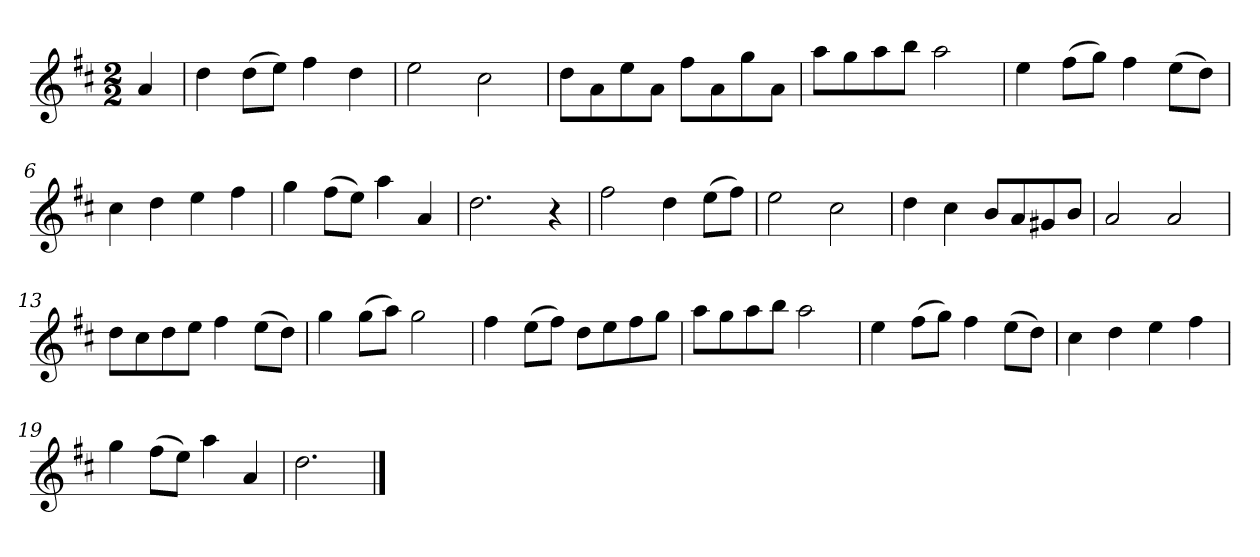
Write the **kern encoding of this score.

**kern
*part1
*staff1
*k[f#c#]
*M2/2
*MM120
=
4a
=1
4dd
(8ddL
8eeJ)
4ff#
4dd
=2
2ee
2cc#
=3
8ddL
8a
8ee
8aJ
8ff#L
8a
8gg
8aJ
=4
8aaL
8gg
8aa
8bbJ
2aa
=5
4ee
(8ff#L
8ggJ)
4ff#
(8eeL
8ddJ)
=6
4cc#
4dd
4ee
4ff#
=7
4gg
(8ff#L
8eeJ)
4aa
4a
=8
2.dd
4r
=9
2ff#
4dd
(8eeL
8ff#J)
=10
2ee
2cc#
=11
4dd
4cc#
8bL
8a
8g#X
8bJ
=12
2a
2a
=13
8ddL
8cc#
8dd
8eeJ
4ff#
(8eeL
8ddJ)
=14
4gg
(8ggL
8aaJ)
2gg
=15
4ff#
(8eeL
8ff#J)
8ddL
8ee
8ff#
8ggJ
=16
8aaL
8gg
8aa
8bbJ
2aa
=17
4ee
(8ff#L
8ggJ)
4ff#
(8eeL
8ddJ)
=18
4cc#
4dd
4ee
4ff#
=19
4gg
(8ff#L
8eeJ)
4aa
4a
=20
2.dd
==
*-
